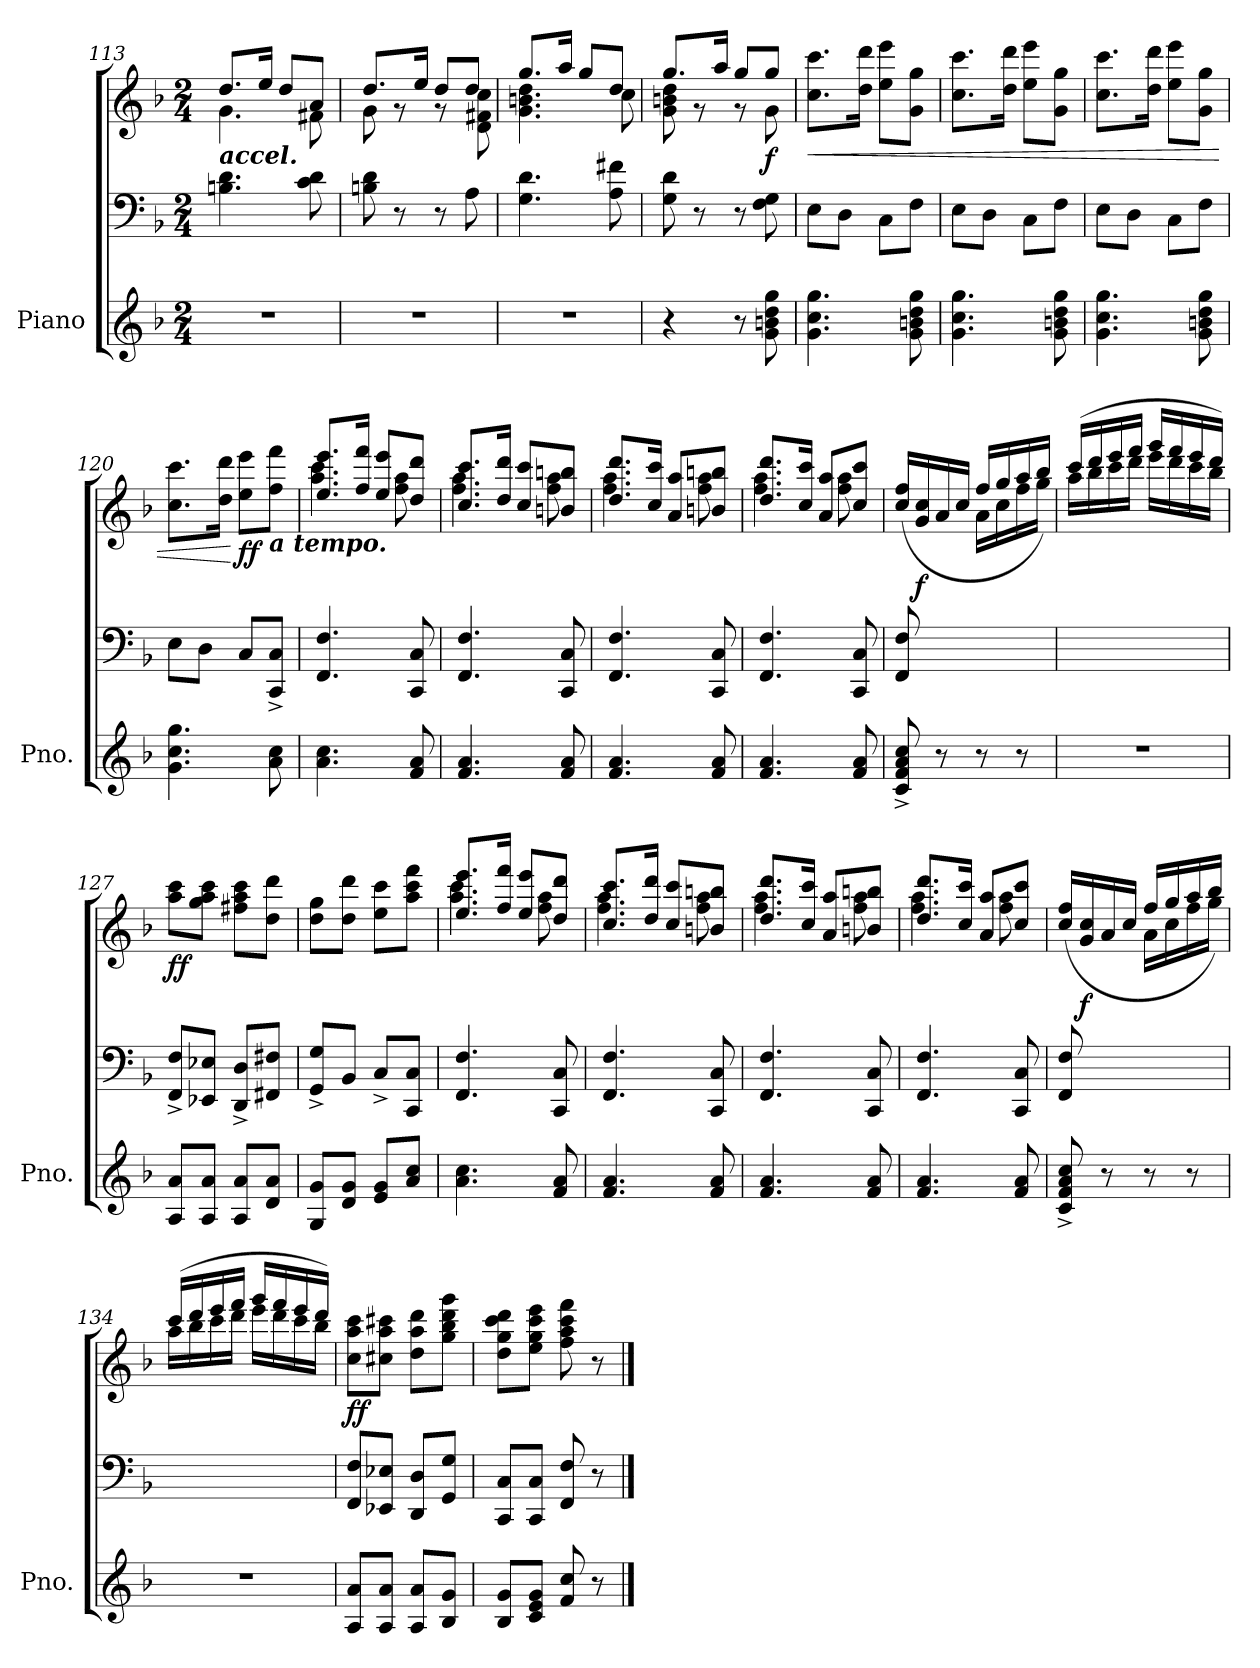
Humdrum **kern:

**kern	**kern	**kern	**dynam
*part1	*part1	*part1	*part1
*staff3	*staff2	*staff1	*staff1/2/3
*I"Piano	*	*	*
*I'Pno.	*	*	*
!!LO:LB:g=z
*clefG2	*clefF4	*clefG2	*
*k[b-]	*k[b-]	*k[b-]	*
*M2/4	*M2/4	*M2/4	*
*MM112	*MM112	*MM112	*
=113	=113	=113	=113
*	*	*^	*
!	!	!LO:TX:b:Bi:t=accel.	!	!
2r	4.Bn\ 4.d\	8.dd/L	4.g\	.
.	.	16ee/Jk	.	.
.	.	8dd/L	.	.
.	8c\ 8d\	8a/J	8f#X\	.
=114	=114	=114	=114	=114
*	*	*MM116	*	*
2r	8Bn\ 8d\	8.dd/L	8g\	.
.	8r	.	8r	.
.	.	16ee/Jk	.	.
.	8r	8dd/L	8r	.
.	8A\	8dd/J	8d\ 8f#X\ 8cc\	.
=115	=115	=115	=115	=115
*	*	*MM120	*	*
2r	4.G\ 4.d\	8.gg/L	4.g\ 4.bn\ 4.dd\	.
.	.	16aa/Jk	.	.
.	.	8gg/L	.	.
.	8A\ 8f#X\	8dd/J	8cc\	.
=116	=116	=116	=116	=116
*	*	*MM124	*	*
4r	8G\ 8d\	8.gg/L	8g\ 8bn\ 8dd\	.
.	8r	.	8r	.
.	.	16aa/Jk	.	.
8r	8r	8gg/L	8r	.
!	!	!	!	!LO:DY:b
8g\ 8bn\ 8dd\ 8gg\	8F\ 8G\	8gg/J	8g\	f
=117	=117	=117	=117	=117
!	!	!	!	!LO:HP:b
*	*	*v	*v	*
4.g\ 4.cc\ 4.gg\	8E\L	8.cc\ 8.ccc\L	<
.	8D\J	.	.
.	.	16dd\ 16ddd\Jk	.
.	8C\L	8ee\ 8eee\L	.
8g\ 8bn\ 8dd\ 8gg\	8F\J	8g\ 8gg\J	.
=118	=118	=118	=118
4.g\ 4.cc\ 4.gg\	8E\L	8.cc\ 8.ccc\L	.
.	8D\J	.	.
.	.	16dd\ 16ddd\Jk	.
.	8C\L	8ee\ 8eee\L	.
8g\ 8bn\ 8dd\ 8gg\	8F\J	8g\ 8gg\J	.
=119	=119	=119	=119
4.g\ 4.cc\ 4.gg\	8E\L	8.cc\ 8.ccc\L	.
.	8D\J	.	.
.	.	16dd\ 16ddd\Jk	.
.	8C\L	8ee\ 8eee\L	.
8g\ 8bn\ 8dd\ 8gg\	8F\J	8g\ 8gg\J	.
=120	=120	=120	=120
4.g\ 4.cc\ 4.gg\	8E\L	8.cc\ 8.ccc\L	.
.	8D\J	.	.
.	.	16dd\ 16ddd\Jk	.
!	!	!	!LO:DY:n=1:b
.	8C/L	8ee\ 8eee\L	[ ff
!	!	!LO:TX:b:Bi:t=a tempo.	!
8a\ 8cc\	8CC/^ 8C/^J	8ff\ 8fff\J	.
=121	=121	=121	=121
*	*	*MM128	*
*	*	*^	*
4.a\ 4.cc\	4.FF/ 4.F/	8.ee/ 8.eee/L	4.aa\ 4.ccc\	.
.	.	16ff/ 16fff/Jk	.	.
.	.	8ee/ 8eee/L	.	.
8f/ 8a/	8CC/ 8C/	8dd/ 8ddd/J	8ff\ 8aa\	.
!!LO:LB:g=z	!!
=122	=122	=122	=122	=122
4.f/ 4.a/	4.FF/ 4.F/	8.cc/ 8.ccc/L	4.ff\ 4.aa\	.
.	.	16dd/ 16ddd/Jk	.	.
.	.	8cc/ 8ccc/L	.	.
8f/ 8a/	8CC/ 8C/	8bn/ 8bbn/J	8ff\ 8aa\	.
=123	=123	=123	=123	=123
4.f/ 4.a/	4.FF/ 4.F/	8.dd/ 8.ddd/L	4.ff\ 4.aa\	.
.	.	16cc/ 16ccc/Jk	.	.
.	.	8a/ 8aa/L	.	.
8f/ 8a/	8CC/ 8C/	8bn/ 8bbn/J	8ff\ 8aa\	.
=124	=124	=124	=124	=124
4.f/ 4.a/	4.FF/ 4.F/	8.dd/ 8.ddd/L	4.ff\ 4.aa\	.
.	.	16cc/ 16ccc/Jk	.	.
.	.	8a/ 8aa/L	.	.
8f/ 8a/	8CC/ 8C/	8cc/ 8ccc/J	8ff\ 8aa\	.
=125	=125	=125	=125	=125
8c/^ 8f/^ 8a/^ 8cc/^	8FF/ 8F/L	(>16cc/ 16ff/LL	8ryy	.
!	!	!	!	!LO:DY:b
.	.	16g/ 16cc/	.	f
8r	4.ryy	16a/	16f\L	.
.	.	16cc/JJ	16g\JJ	.
8r	.	16ff/LL	16a\LL	.
.	.	16gg/	16cc\	.
8r	.	16aa/	16ff\	.
.	.	16bb-/JJ)	16gg\JJ	.
=126	=126	=126	=126	=126
2r	2ryy	(>16ccc/LL	16aa\LL	.
.	.	16ddd/	16bb-\	.
.	.	16eee/	16ccc\	.
.	.	16fff/JJ	16ddd\JJ	.
.	.	16ggg/LL	16eee\LL	.
.	.	16fff/	16ddd\	.
.	.	16eee/	16ccc\	.
.	.	16ddd/JJ)	16bb-\JJ	.
=127	=127	=127	=127	=127
!	!	!	!	!LO:DY:b
*	*	*v	*v	*
8A/ 8a/L	8FF/^ 8F/^L	8aa\ 8ccc\L	ff
8A/ 8a/J	8EE-X/ 8E-X/J	8gg\ 8aa\ 8ccc\J	.
8A/ 8a/L	8DD/^ 8D/^L	8ff#X\ 8aa\ 8ccc\L	.
8d/ 8a/J	8FF#X/ 8F#X/J	8dd\ 8ddd\J	.
=128	=128	=128	=128
8G/ 8g/L	8GG/^ 8G/^L	8dd\ 8gg\L	.
8d/ 8g/J	8BB-/J	8dd\ 8ddd\J	.
8e/ 8g/L	8C^/L	8ee\ 8ccc\L	.
8a/ 8cc/J	8CC/ 8C/J	8aa\ 8ccc\ 8fff\J	.
!!LO:LB:g=z
=129	=129	=129	=129
*	*	*^	*
4.a\ 4.cc\	4.FF/ 4.F/	8.ee/ 8.eee/L	4.aa\ 4.ccc\	.
.	.	16ff/ 16fff/Jk	.	.
.	.	8ee/ 8eee/L	.	.
8f/ 8a/	8CC/ 8C/	8dd/ 8ddd/J	8ff\ 8aa\	.
=130	=130	=130	=130	=130
4.f/ 4.a/	4.FF/ 4.F/	8.cc/ 8.ccc/L	4.ff\ 4.aa\	.
.	.	16dd/ 16ddd/Jk	.	.
.	.	8cc/ 8ccc/L	.	.
8f/ 8a/	8CC/ 8C/	8bn/ 8bbn/J	8ff\ 8aa\	.
=131	=131	=131	=131	=131
4.f/ 4.a/	4.FF/ 4.F/	8.dd/ 8.ddd/L	4.ff\ 4.aa\	.
.	.	16cc/ 16ccc/Jk	.	.
.	.	8a/ 8aa/L	.	.
8f/ 8a/	8CC/ 8C/	8bn/ 8bbn/J	8ff\ 8aa\	.
=132	=132	=132	=132	=132
4.f/ 4.a/	4.FF/ 4.F/	8.dd/ 8.ddd/L	4.ff\ 4.aa\	.
.	.	16cc/ 16ccc/Jk	.	.
.	.	8a/ 8aa/L	.	.
8f/ 8a/	8CC/ 8C/	8cc/ 8ccc/J	8ff\ 8aa\	.
=133	=133	=133	=133	=133
8c/^ 8f/^ 8a/^ 8cc/^	8FF/ 8F/L	(>16cc/ 16ff/LL	8ryy	.
!	!	!	!	!LO:DY:b
.	.	16g/ 16cc/	.	f
8r	4.ryy	16a/	16f\L	.
.	.	16cc/JJ	16g\JJ	.
8r	.	16ff/LL	16a\LL	.
.	.	16gg/	16cc\	.
8r	.	16aa/	16ff\	.
.	.	16bb-/JJ)	16gg\JJ	.
=134	=134	=134	=134	=134
2r	2ryy	(>16ccc/LL	16aa\LL	.
.	.	16ddd/	16bb-\	.
.	.	16eee/	16ccc\	.
.	.	16fff/JJ	16ddd\JJ	.
.	.	16ggg/LL	16eee\LL	.
.	.	16fff/	16ddd\	.
.	.	16eee/	16ccc\	.
.	.	16ddd/JJ)	16bb-\JJ	.
=135	=135	=135	=135	=135
!	!	!	!	!LO:DY:b
*	*	*v	*v	*
8A/ 8a/L	8FF/ 8F/L	8cc\ 8aa\ 8ccc\L	ff
8A/ 8a/J	8EE-X/ 8E-X/J	8cc#X\ 8aa\ 8ccc#X\J	.
8A/ 8a/L	8DD/ 8D/L	8dd\ 8aa\ 8ddd\L	.
8B-/ 8g/J	8GG/ 8G/J	8gg\ 8bb-\ 8ddd\ 8ggg\J	.
!!LO:LB:g=z
=136	=136	=136	=136
8B-/ 8g/L	8CC/ 8C/L	8dd\ 8gg\ 8ccc\ 8ddd\L	.
8c/ 8e/ 8g/J	8CC/ 8C/J	8ee\ 8gg\ 8ccc\ 8eee\J	.
8f/ 8cc/	8FF/ 8F/	8ff\ 8aa\ 8ccc\ 8fff\	.
8r	8r	8r	.
==	==	==	==
*-	*-	*-	*-
